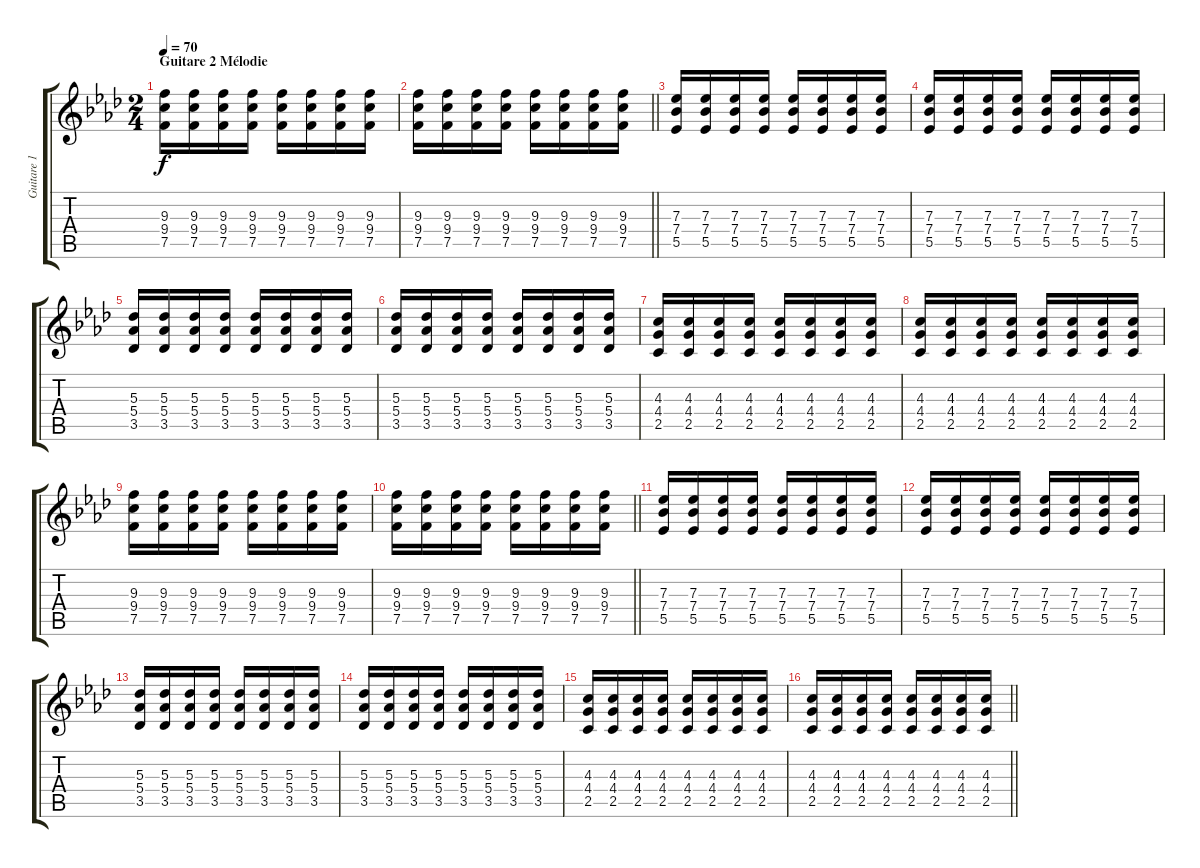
\track ("Guitare 1" "Guitare 1") {instrument electricguitarclean}
\staff {score tabs}
\tuning (F4 C4 Ab3 Eb3 Bb2 F2) {hide}
\ts (2 4)
\section ("" "Guitare 2 Mélodie")
\tempo 70
\clef g2
\ks fminor
(9.3 9.4 7.5).16{dy f} (9.3 9.4 7.5).16 (9.3 9.4 7.5).16 (9.3 9.4 7.5).16 (9.3 9.4 7.5).16 (9.3 9.4 7.5).16 (9.3 9.4 7.5).16 (9.3 9.4 7.5).16 |
\barLineRight lightlight
(9.3 9.4 7.5).16 (9.3 9.4 7.5).16 (9.3 9.4 7.5).16 (9.3 9.4 7.5).16 (9.3 9.4 7.5).16 (9.3 9.4 7.5).16 (9.3 9.4 7.5).16 (9.3 9.4 7.5).16 |
(7.3 7.4 5.5).16 (7.3 7.4 5.5).16 (7.3 7.4 5.5).16 (7.3 7.4 5.5).16 (7.3 7.4 5.5).16 (7.3 7.4 5.5).16 (7.3 7.4 5.5).16 (7.3 7.4 5.5).16 |
(7.3 7.4 5.5).16 (7.3 7.4 5.5).16 (7.3 7.4 5.5).16 (7.3 7.4 5.5).16 (7.3 7.4 5.5).16 (7.3 7.4 5.5).16 (7.3 7.4 5.5).16 (7.3 7.4 5.5).16 |
(5.3 5.4 3.5).16 (5.3 5.4 3.5).16 (5.3 5.4 3.5).16 (5.3 5.4 3.5).16 (5.3 5.4 3.5).16 (5.3 5.4 3.5).16 (5.3 5.4 3.5).16 (5.3 5.4 3.5).16 |
(5.3 5.4 3.5).16 (5.3 5.4 3.5).16 (5.3 5.4 3.5).16 (5.3 5.4 3.5).16 (5.3 5.4 3.5).16 (5.3 5.4 3.5).16 (5.3 5.4 3.5).16 (5.3 5.4 3.5).16 |
(4.3 4.4 2.5).16 (4.3 4.4 2.5).16 (4.3 4.4 2.5).16 (4.3 4.4 2.5).16 (4.3 4.4 2.5).16 (4.3 4.4 2.5).16 (4.3 4.4 2.5).16 (4.3 4.4 2.5).16 |
(4.3 4.4 2.5).16 (4.3 4.4 2.5).16 (4.3 4.4 2.5).16 (4.3 4.4 2.5).16 (4.3 4.4 2.5).16 (4.3 4.4 2.5).16 (4.3 4.4 2.5).16 (4.3 4.4 2.5).16 |
(9.3 9.4 7.5).16 (9.3 9.4 7.5).16 (9.3 9.4 7.5).16 (9.3 9.4 7.5).16 (9.3 9.4 7.5).16 (9.3 9.4 7.5).16 (9.3 9.4 7.5).16 (9.3 9.4 7.5).16 |
\barLineRight lightlight
(9.3 9.4 7.5).16 (9.3 9.4 7.5).16 (9.3 9.4 7.5).16 (9.3 9.4 7.5).16 (9.3 9.4 7.5).16 (9.3 9.4 7.5).16 (9.3 9.4 7.5).16 (9.3 9.4 7.5).16 |
(7.3 7.4 5.5).16 (7.3 7.4 5.5).16 (7.3 7.4 5.5).16 (7.3 7.4 5.5).16 (7.3 7.4 5.5).16 (7.3 7.4 5.5).16 (7.3 7.4 5.5).16 (7.3 7.4 5.5).16 |
(7.3 7.4 5.5).16 (7.3 7.4 5.5).16 (7.3 7.4 5.5).16 (7.3 7.4 5.5).16 (7.3 7.4 5.5).16 (7.3 7.4 5.5).16 (7.3 7.4 5.5).16 (7.3 7.4 5.5).16 |
(5.3 5.4 3.5).16 (5.3 5.4 3.5).16 (5.3 5.4 3.5).16 (5.3 5.4 3.5).16 (5.3 5.4 3.5).16 (5.3 5.4 3.5).16 (5.3 5.4 3.5).16 (5.3 5.4 3.5).16 |
(5.3 5.4 3.5).16 (5.3 5.4 3.5).16 (5.3 5.4 3.5).16 (5.3 5.4 3.5).16 (5.3 5.4 3.5).16 (5.3 5.4 3.5).16 (5.3 5.4 3.5).16 (5.3 5.4 3.5).16 |
(4.3 4.4 2.5).16 (4.3 4.4 2.5).16 (4.3 4.4 2.5).16 (4.3 4.4 2.5).16 (4.3 4.4 2.5).16 (4.3 4.4 2.5).16 (4.3 4.4 2.5).16 (4.3 4.4 2.5).16 |
\barLineRight lightlight
(4.3 4.4 2.5).16 (4.3 4.4 2.5).16 (4.3 4.4 2.5).16 (4.3 4.4 2.5).16 (4.3 4.4 2.5).16 (4.3 4.4 2.5).16 (4.3 4.4 2.5).16 (4.3 4.4 2.5).16
